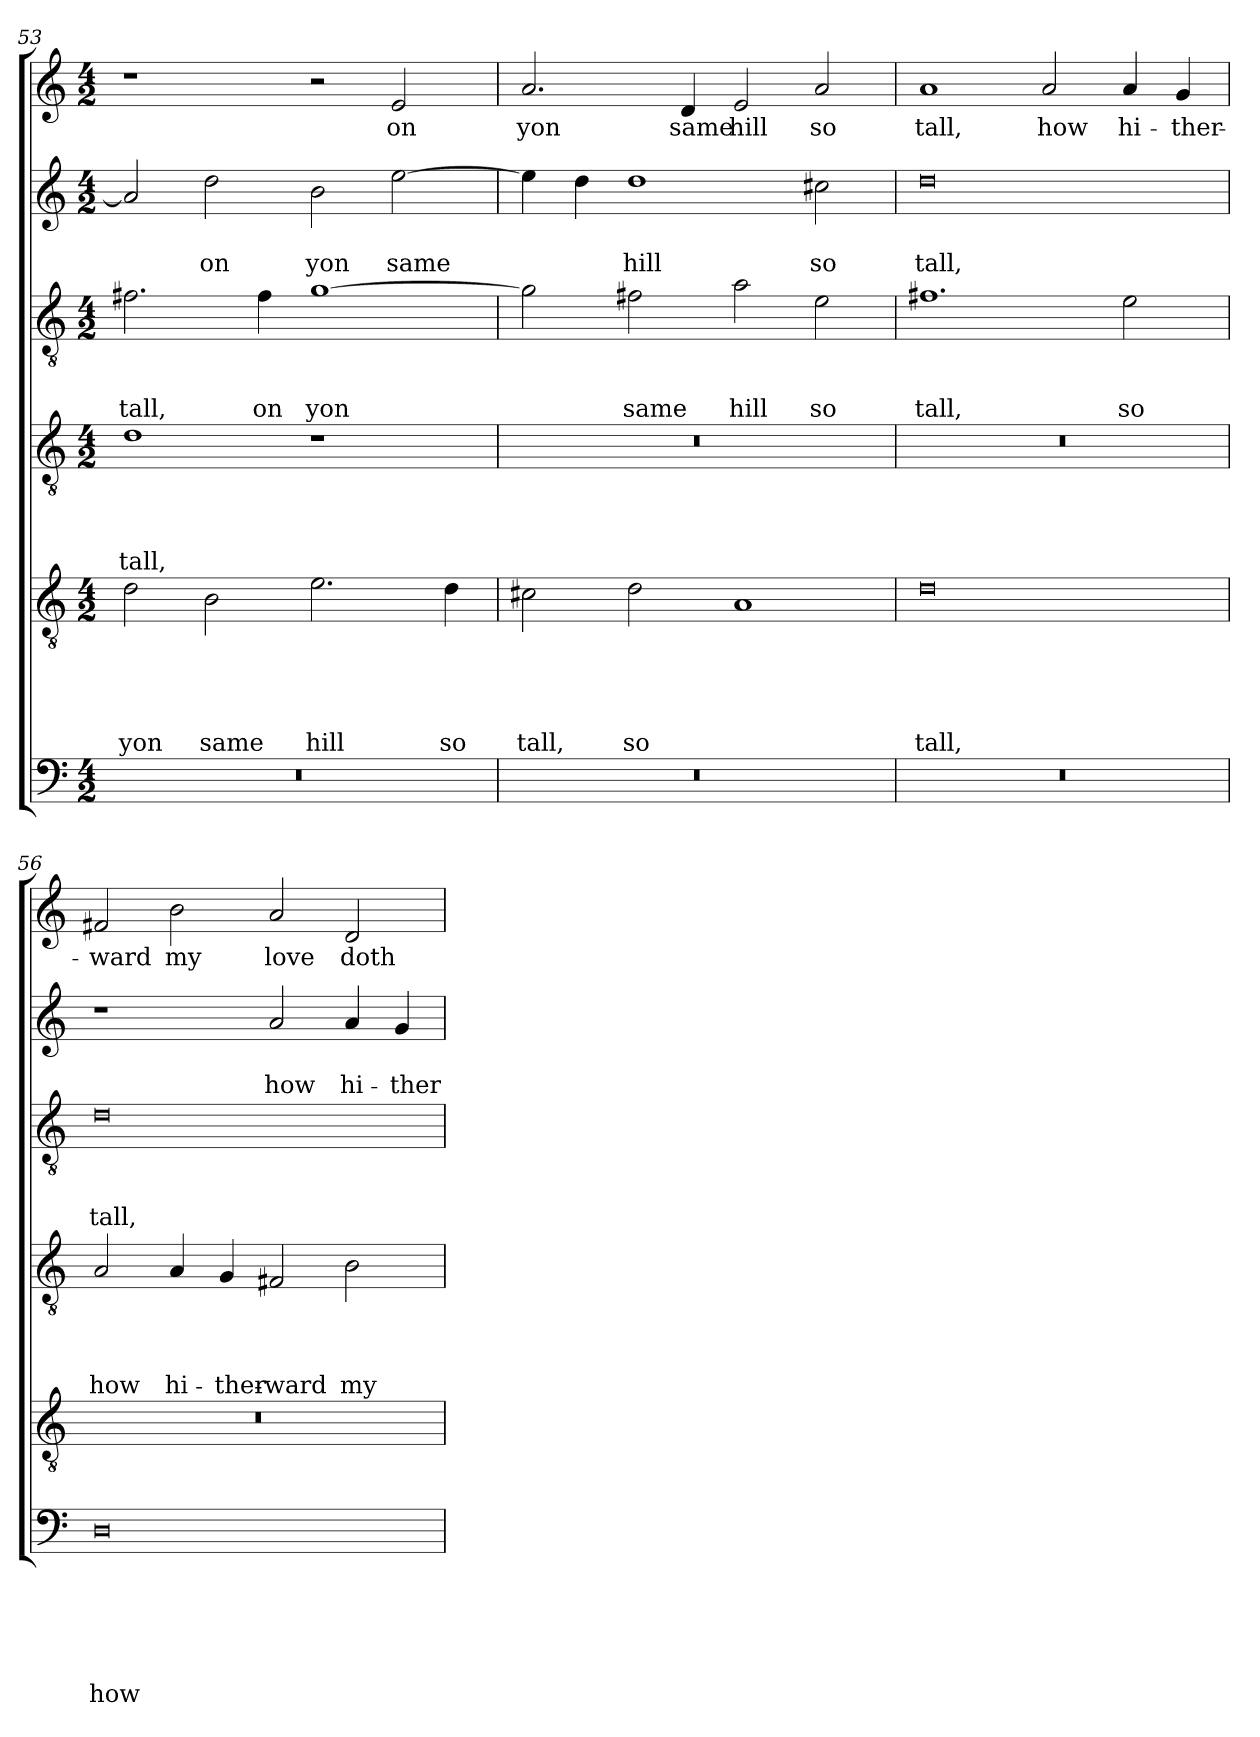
**kern	**text	**text	**text	**text	**text	**text	**kern	**text	**text	**text	**text	**text	**kern	**text	**text	**text	**text	**kern	**text	**text	**text	**kern	**text	**text	**kern	**text
*part6	*part6	*part6	*part6	*part6	*part6	*part6	*part5	*part5	*part5	*part5	*part5	*part5	*part4	*part4	*part4	*part4	*part4	*part3	*part3	*part3	*part3	*part2	*part2	*part2	*part1	*part1
*staff6	*staff6	*staff6	*staff6	*staff6	*staff6	*staff6	*staff5	*staff5	*staff5	*staff5	*staff5	*staff5	*staff4	*staff4	*staff4	*staff4	*staff4	*staff3	*staff3	*staff3	*staff3	*staff2	*staff2	*staff2	*staff1	*staff1
*clefF4	*	*	*	*	*	*	*clefGv2	*	*	*	*	*	*clefGv2	*	*	*	*	*clefGv2	*	*	*	*clefG2	*	*	*clefG2	*
*k[]	*	*	*	*	*	*	*k[]	*	*	*	*	*	*k[]	*	*	*	*	*k[]	*	*	*	*k[]	*	*	*k[]	*
*C:	*	*	*	*	*	*	*C:	*	*	*	*	*	*C:	*	*	*	*	*C:	*	*	*	*C:	*	*	*C:	*
*M4/2	*	*	*	*	*	*	*M4/2	*	*	*	*	*	*M4/2	*	*	*	*	*M4/2	*	*	*	*M4/2	*	*	*M4/2	*
=53	=53	=53	=53	=53	=53	=53	=53	=53	=53	=53	=53	=53	=53	=53	=53	=53	=53	=53	=53	=53	=53	=53	=53	=53	=53	=53
!	!	!	!	!	!	!	!	!	!	!	!	!LO:LY:b	!	!	!	!	!LO:LY:b	!	!	!	!LO:LY:b	!	!	!	!	!
0r	.	.	.	.	.	.	2d\	.	.	.	.	yon	1d	.	.	.	tall,	2.f#X\	.	.	tall,	2a/]	.	.	1r	.
!	!	!	!	!	!	!	!	!	!	!	!	!LO:LY:b	!	!	!	!	!	!	!	!	!	!	!	!LO:LY:b	!	!
.	.	.	.	.	.	.	2B\	.	.	.	.	same	.	.	.	.	.	.	.	.	.	2dd\	.	on	.	.
!	!	!	!	!	!	!	!	!	!	!	!	!	!	!	!	!	!	!	!	!	!LO:LY:b	!	!	!	!	!
.	.	.	.	.	.	.	.	.	.	.	.	.	.	.	.	.	.	4f#\	.	.	on	.	.	.	.	.
!	!	!	!	!	!	!	!	!	!	!	!	!LO:LY:b	!	!	!	!	!	!	!	!	!LO:LY:b	!	!	!LO:LY:b	!	!
.	.	.	.	.	.	.	2.e\	.	.	.	.	hill	1r	.	.	.	.	[1g	.	.	yon	2b\	.	yon	2r	.
!	!	!	!	!	!	!	!	!	!	!	!	!	!	!	!	!	!	!	!	!	!	!	!	!LO:LY:b	!	!LO:LY:b
.	.	.	.	.	.	.	.	.	.	.	.	.	.	.	.	.	.	.	.	.	.	[2ee\	.	same	2e/	on
!	!	!	!	!	!	!	!	!	!	!	!	!LO:LY:b	!	!	!	!	!	!	!	!	!	!	!	!	!	!
.	.	.	.	.	.	.	4d\	.	.	.	.	so	.	.	.	.	.	.	.	.	.	.	.	.	.	.
=54	=54	=54	=54	=54	=54	=54	=54	=54	=54	=54	=54	=54	=54	=54	=54	=54	=54	=54	=54	=54	=54	=54	=54	=54	=54	=54
!	!	!	!	!	!	!	!	!	!	!	!	!LO:LY:b	!	!	!	!	!	!	!	!	!	!	!	!	!	!LO:LY:b
0r	.	.	.	.	.	.	2c#X\	.	.	.	.	tall,	0r	.	.	.	.	2g\]	.	.	.	4ee\]	.	.	2.a/	yon
.	.	.	.	.	.	.	.	.	.	.	.	.	.	.	.	.	.	.	.	.	.	4dd\	.	.	.	.
!	!	!	!	!	!	!	!	!	!	!	!	!LO:LY:b	!	!	!	!	!	!	!	!	!LO:LY:b	!	!	!LO:LY:b	!	!
.	.	.	.	.	.	.	2d\	.	.	.	.	so	.	.	.	.	.	2f#X\	.	.	same	1dd	.	hill	.	.
!	!	!	!	!	!	!	!	!	!	!	!	!	!	!	!	!	!	!	!	!	!	!	!	!	!	!LO:LY:b
.	.	.	.	.	.	.	.	.	.	.	.	.	.	.	.	.	.	.	.	.	.	.	.	.	4d/	same
!	!	!	!	!	!	!	!	!	!	!	!	!	!	!	!	!	!	!	!	!	!LO:LY:b	!	!	!	!	!LO:LY:b
.	.	.	.	.	.	.	1A	.	.	.	.	.	.	.	.	.	.	2a\	.	.	hill	.	.	.	2e/	hill
!	!	!	!	!	!	!	!	!	!	!	!	!	!	!	!	!	!	!	!	!	!LO:LY:b	!	!	!LO:LY:b	!	!LO:LY:b
.	.	.	.	.	.	.	.	.	.	.	.	.	.	.	.	.	.	2e\	.	.	so	2cc#X\	.	so	2a/	so
=55	=55	=55	=55	=55	=55	=55	=55	=55	=55	=55	=55	=55	=55	=55	=55	=55	=55	=55	=55	=55	=55	=55	=55	=55	=55	=55
!	!	!	!	!	!	!	!	!	!	!	!	!LO:LY:b	!	!	!	!	!	!	!	!	!LO:LY:b	!	!	!LO:LY:b	!	!LO:LY:b
0r	.	.	.	.	.	.	0d	.	.	.	.	tall,	0r	.	.	.	.	1.f#X	.	.	tall,	0dd	.	tall,	1a	tall,
!	!	!	!	!	!	!	!	!	!	!	!	!	!	!	!	!	!	!	!	!	!	!	!	!	!	!LO:LY:b
.	.	.	.	.	.	.	.	.	.	.	.	.	.	.	.	.	.	.	.	.	.	.	.	.	2a/	how
!	!	!	!	!	!	!	!	!	!	!	!	!	!	!	!	!	!	!	!	!	!LO:LY:b	!	!	!	!	!LO:LY:b
.	.	.	.	.	.	.	.	.	.	.	.	.	.	.	.	.	.	2e\	.	.	so	.	.	.	4a/	hi-
!	!	!	!	!	!	!	!	!	!	!	!	!	!	!	!	!	!	!	!	!	!	!	!	!	!	!LO:LY:b
.	.	.	.	.	.	.	.	.	.	.	.	.	.	.	.	.	.	.	.	.	.	.	.	.	4g/	-ther-
!!LO:LB:g=z
=56	=56	=56	=56	=56	=56	=56	=56	=56	=56	=56	=56	=56	=56	=56	=56	=56	=56	=56	=56	=56	=56	=56	=56	=56	=56	=56
!	!	!	!	!	!	!LO:LY:b	!	!	!	!	!	!	!	!	!	!	!LO:LY:b	!	!	!	!LO:LY:b	!	!	!	!	!LO:LY:b
0D	.	.	.	.	.	how	0r	.	.	.	.	.	2A/	.	.	.	how	0d	.	.	tall,	1r	.	.	2f#X/	-ward
!	!	!	!	!	!	!	!	!	!	!	!	!	!	!	!	!	!LO:LY:b	!	!	!	!	!	!	!	!	!LO:LY:b
.	.	.	.	.	.	.	.	.	.	.	.	.	4A/	.	.	.	hi-	.	.	.	.	.	.	.	2b\	my
!	!	!	!	!	!	!	!	!	!	!	!	!	!	!	!	!	!LO:LY:b	!	!	!	!	!	!	!	!	!
.	.	.	.	.	.	.	.	.	.	.	.	.	4G/	.	.	.	-ther-	.	.	.	.	.	.	.	.	.
!	!	!	!	!	!	!	!	!	!	!	!	!	!	!	!	!	!LO:LY:b	!	!	!	!	!	!	!LO:LY:b	!	!LO:LY:b
.	.	.	.	.	.	.	.	.	.	.	.	.	2F#X/	.	.	.	-ward	.	.	.	.	2a/	.	how	2a/	love
!	!	!	!	!	!	!	!	!	!	!	!	!	!	!	!	!	!LO:LY:b	!	!	!	!	!	!	!LO:LY:b	!	!LO:LY:b
.	.	.	.	.	.	.	.	.	.	.	.	.	2B\	.	.	.	my	.	.	.	.	4a/	.	hi-	2d/	doth
!	!	!	!	!	!	!	!	!	!	!	!	!	!	!	!	!	!	!	!	!	!	!	!	!LO:LY:b	!	!
.	.	.	.	.	.	.	.	.	.	.	.	.	.	.	.	.	.	.	.	.	.	4g/	.	-ther-	.	.
=	=	=	=	=	=	=	=	=	=	=	=	=	=	=	=	=	=	=	=	=	=	=	=	=	=	=
*-	*-	*-	*-	*-	*-	*-	*-	*-	*-	*-	*-	*-	*-	*-	*-	*-	*-	*-	*-	*-	*-	*-	*-	*-	*-	*-
